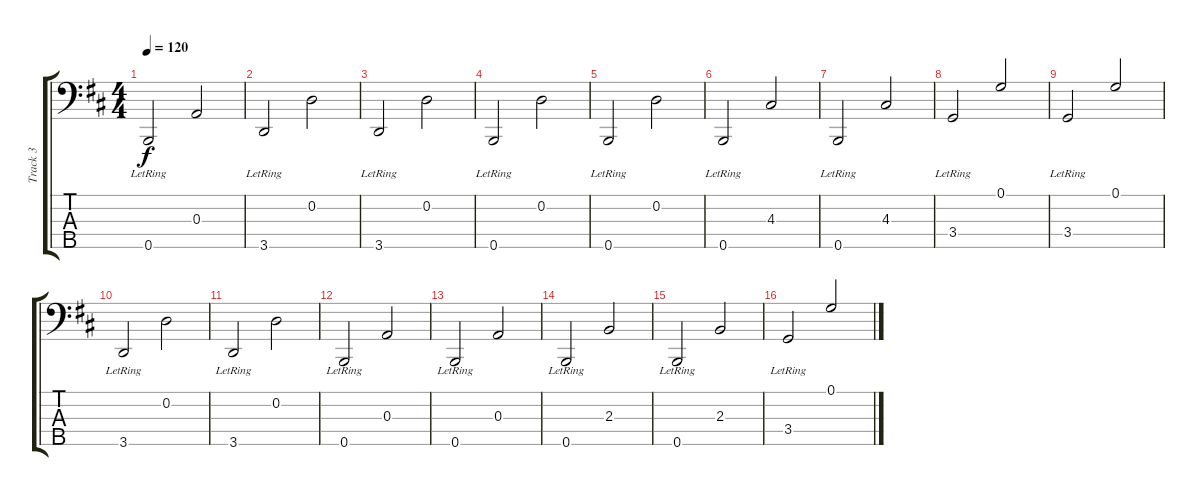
\track ("Track 3" "Track 3") {instrument electricbassfinger}
\staff {score tabs}
\tuning (G2 D2 A1 E1 B0) {hide}
\ts (4 4)
\tempo 120
\clef f4
\ks d
0.5{lr}.2{dy f} 0.3.2 |
3.5{lr}.2 0.2.2 |
3.5{lr}.2 0.2.2 |
0.5{lr}.2 0.2.2 |
0.5{lr}.2 0.2.2 |
0.5{lr}.2 4.3.2 |
0.5{lr}.2 4.3.2 |
3.4{lr}.2 0.1.2{beam Up} |
3.4{lr}.2 0.1.2{beam Up} |
3.5{lr}.2 0.2.2 |
3.5{lr}.2 0.2.2 |
0.5{lr}.2 0.3.2 |
0.5{lr}.2 0.3.2 |
0.5{lr}.2 2.3.2 |
0.5{lr}.2 2.3.2 |
3.4{lr}.2 0.1.2{beam Up}
